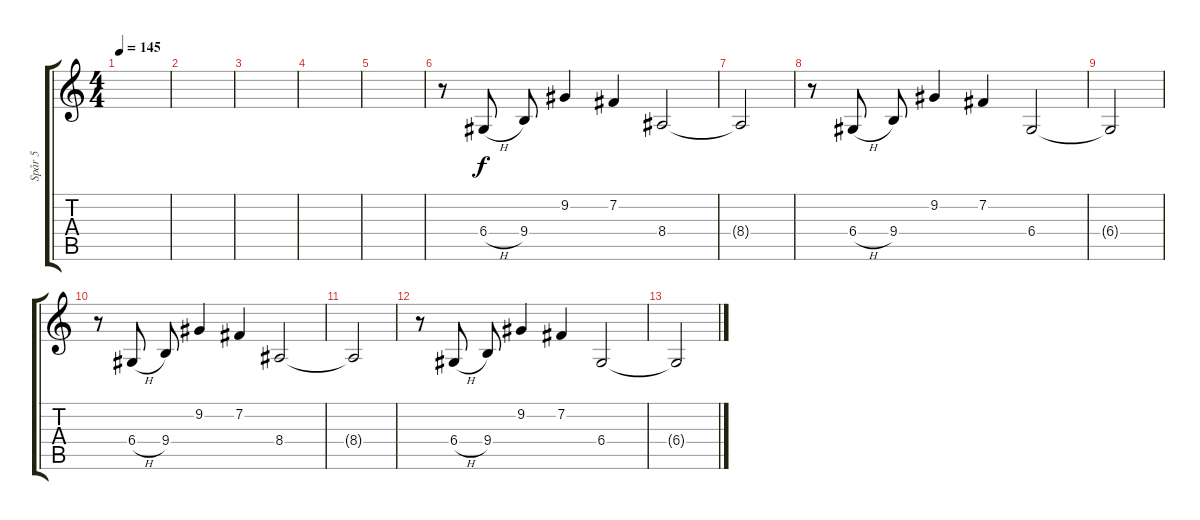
\track ("Spår 5" "Spår 5") {instrument lead3calliope}
\staff {score tabs}
\tuning (E4 B3 G3 D3 A2 E2) {hide}
\ts (4 4)
\tempo 145
\clef g2
\ks c
|
|
|
|
|
r.8 6.4{h}.8 9.4.8 9.2.4 7.2.4 8.4.2 |
8.4{t}.2 |
r.8 6.4{h}.8 9.4.8 9.2.4 7.2.4 6.4.2 |
6.4{t}.2 |
r.8 6.4{h}.8 9.4.8 9.2.4 7.2.4 8.4.2 |
8.4{t}.2 |
r.8 6.4{h}.8 9.4.8 9.2.4 7.2.4 6.4.2 |
6.4{t}.2
